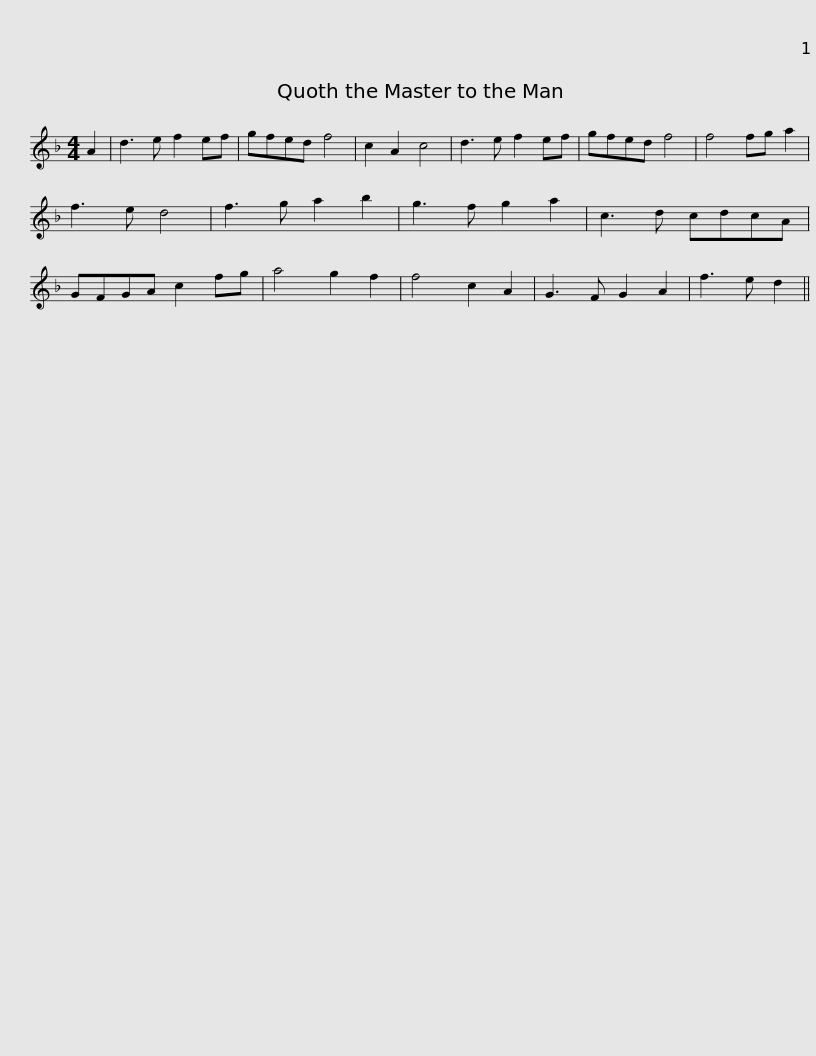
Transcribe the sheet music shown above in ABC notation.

X:1
L:1/8
M:4/4
I:linebreak $
K:Dmin
V:1 treble
V:1
 A2 | d3 e f2 ef | gfed f4 | c2 A2 c4 | d3 e f2 ef | %5
 gfed f4 | f4 fg a2 | f3 e d4 | f3 g a2 b2 |$ g3 f g2 a2 | %10
 c3 d cdcA | GFGA c2 fg | a4 g2 f2 | f4 c2 A2 | G3 F G2 A2 | %15
 f3 e d2 || %16
